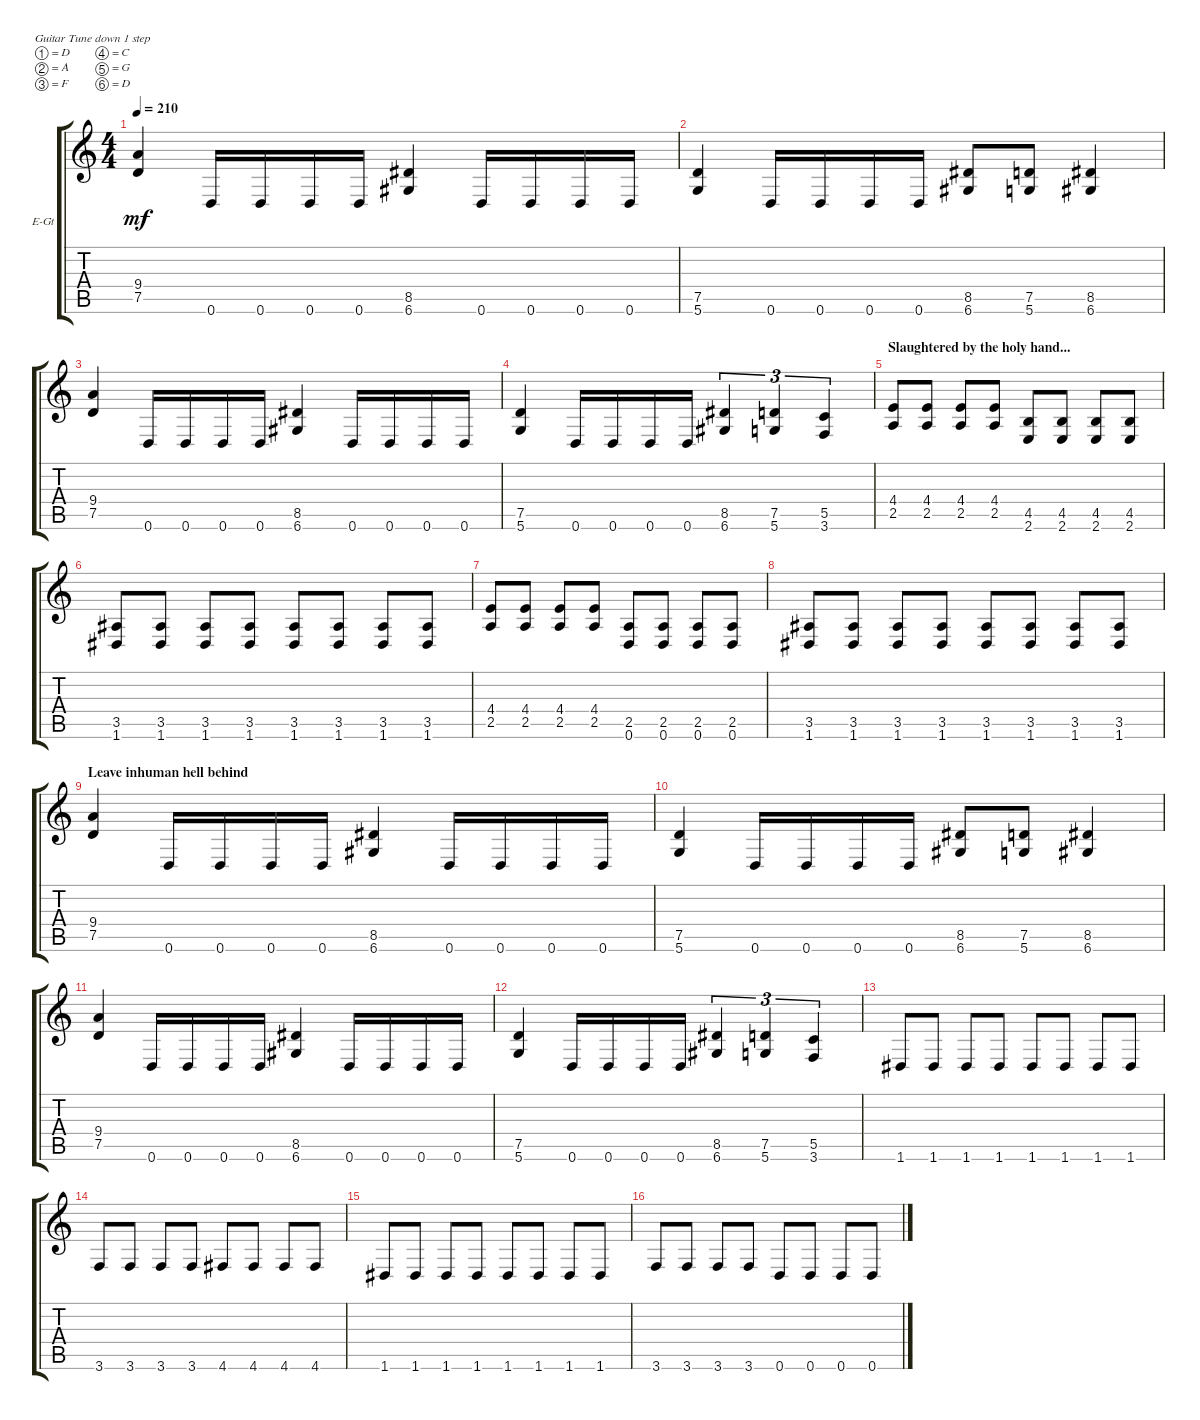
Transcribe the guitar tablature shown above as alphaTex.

\defaultSystemsLayout 4
\bracketExtendMode groupsimilarinstruments
\firstSystemTrackNameOrientation horizontal
\otherSystemsTrackNameOrientation horizontal
\track ("Bernd Kost II" "E-Gt") {instrument distortionguitar}
\staff {score tabs}
\tuning (D4 A3 F3 C3 G2 D2)
\ts (4 4)
\tempo 210
\clef g2
\ks c
(7.5 9.4).4{dy mf} 0.6.16 0.6.16 0.6.16 0.6.16 (6.6 8.5).4 0.6.16 0.6.16 0.6.16 0.6.16 |
(5.6 7.5).4 0.6.16 0.6.16 0.6.16 0.6.16 (6.6 8.5).8 (5.6 7.5).8 (8.5 6.6).4 |
(7.5 9.4).4 0.6.16 0.6.16 0.6.16 0.6.16 (6.6 8.5).4 0.6.16 0.6.16 0.6.16 0.6.16 |
(5.6 7.5).4 0.6.16 0.6.16 0.6.16 0.6.16 (6.6 8.5).4{tu (3 2)} (5.6 7.5).4{tu (3 2)} (5.5 3.6).4{tu (3 2)} |
\section ("" "Slaughtered by the holy hand...")
(2.5 4.4).8 (2.5 4.4).8 (2.5 4.4).8 (2.5 4.4).8 (2.6 4.5).8 (4.5 2.6).8 (2.6 4.5).8 (4.5 2.6).8 |
(1.6 3.5).8 (3.5 1.6).8 (1.6 3.5).8 (3.5 1.6).8 (1.6 3.5).8 (3.5 1.6).8 (1.6 3.5).8 (3.5 1.6).8 |
(2.5 4.4).8 (2.5 4.4).8 (2.5 4.4).8 (2.5 4.4).8 (0.6 2.5).8 (2.5 0.6).8 (0.6 2.5).8 (2.5 0.6).8 |
(1.6 3.5).8 (3.5 1.6).8 (1.6 3.5).8 (3.5 1.6).8 (1.6 3.5).8 (3.5 1.6).8 (1.6 3.5).8 (3.5 1.6).8 |
\section ("" "Leave inhuman hell behind")
(7.5 9.4).4 0.6.16 0.6.16 0.6.16 0.6.16 (6.6 8.5).4 0.6.16 0.6.16 0.6.16 0.6.16 |
(5.6 7.5).4 0.6.16 0.6.16 0.6.16 0.6.16 (6.6 8.5).8 (5.6 7.5).8 (8.5 6.6).4 |
(7.5 9.4).4 0.6.16 0.6.16 0.6.16 0.6.16 (6.6 8.5).4 0.6.16 0.6.16 0.6.16 0.6.16 |
(5.6 7.5).4 0.6.16 0.6.16 0.6.16 0.6.16 (6.6 8.5).4{tu (3 2)} (5.6 7.5).4{tu (3 2)} (5.5 3.6).4{tu (3 2)} |
1.6.8 1.6.8 1.6.8 1.6.8 1.6.8 1.6.8 1.6.8 1.6.8 |
3.6.8 3.6.8 3.6.8 3.6.8 4.6.8 4.6.8 4.6.8 4.6.8 |
1.6.8 1.6.8 1.6.8 1.6.8 1.6.8 1.6.8 1.6.8 1.6.8 |
3.6.8 3.6.8 3.6.8 3.6.8 0.6.8 0.6.8 0.6.8 0.6.8
